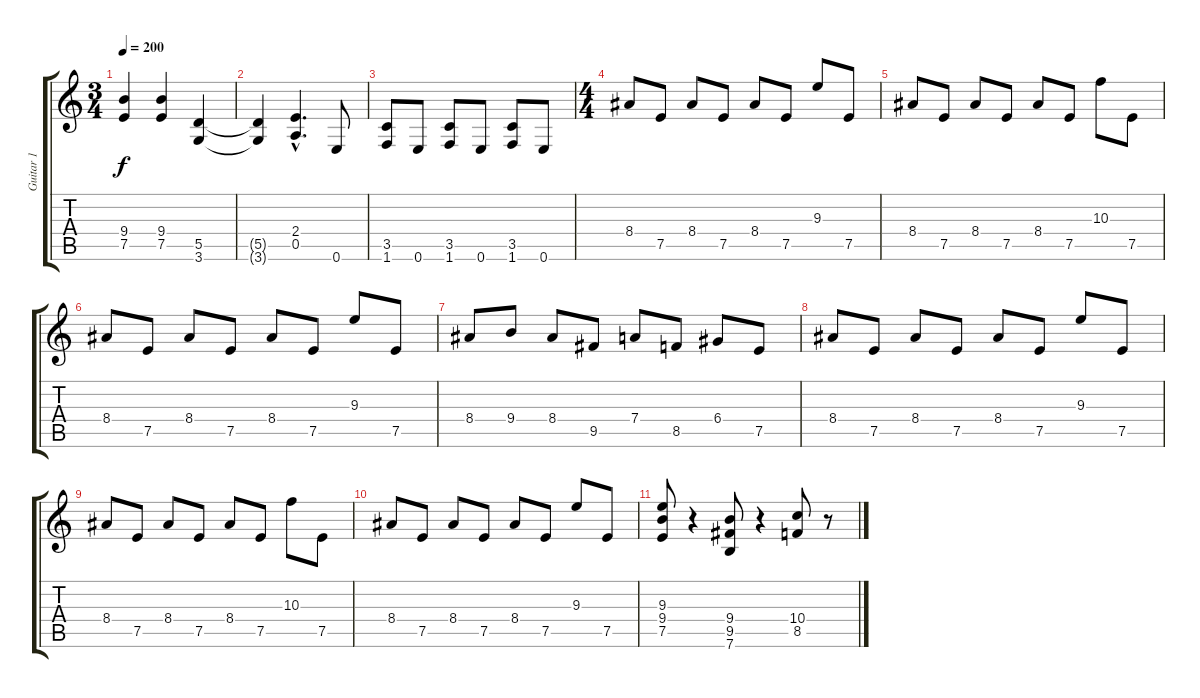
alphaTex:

\track ("Guitar 1" "Guitar 1") {instrument distortionguitar}
\staff {score tabs}
\tuning (E4 B3 G3 D3 A2 E2) {hide}
\ts (3 4)
\tempo 200
\clef g2
\ks c
(9.4{t} 7.5{t}).4{dy f} (9.4 7.5).4 (5.5 3.6).4 |
(5.5{t} 3.6{t}).4 (2.4{hac} 0.5{hac}).4{d} 0.6.8 |
(3.5 1.6).8 0.6.8 (3.5 1.6).8 0.6.8 (3.5 1.6).8 0.6.8 |
\ts (4 4)
8.4.8 7.5.8 8.4.8 7.5.8 8.4.8 7.5.8 9.3.8 7.5.8 |
8.4.8 7.5.8 8.4.8 7.5.8 8.4.8 7.5.8 10.3.8 7.5.8 |
8.4.8 7.5.8 8.4.8 7.5.8 8.4.8 7.5.8 9.3.8 7.5.8 |
8.4.8 9.4.8 8.4.8 9.5.8 7.4.8 8.5.8 6.4.8 7.5.8 |
8.4.8 7.5.8 8.4.8 7.5.8 8.4.8 7.5.8 9.3.8 7.5.8 |
8.4.8 7.5.8 8.4.8 7.5.8 8.4.8 7.5.8 10.3.8 7.5.8 |
8.4.8 7.5.8 8.4.8 7.5.8 8.4.8 7.5.8 9.3.8 7.5.8 |
(9.3 9.4 7.5).8 r.4 (9.4 9.5 7.6).8 r.4 (10.4 8.5).8 r.8
